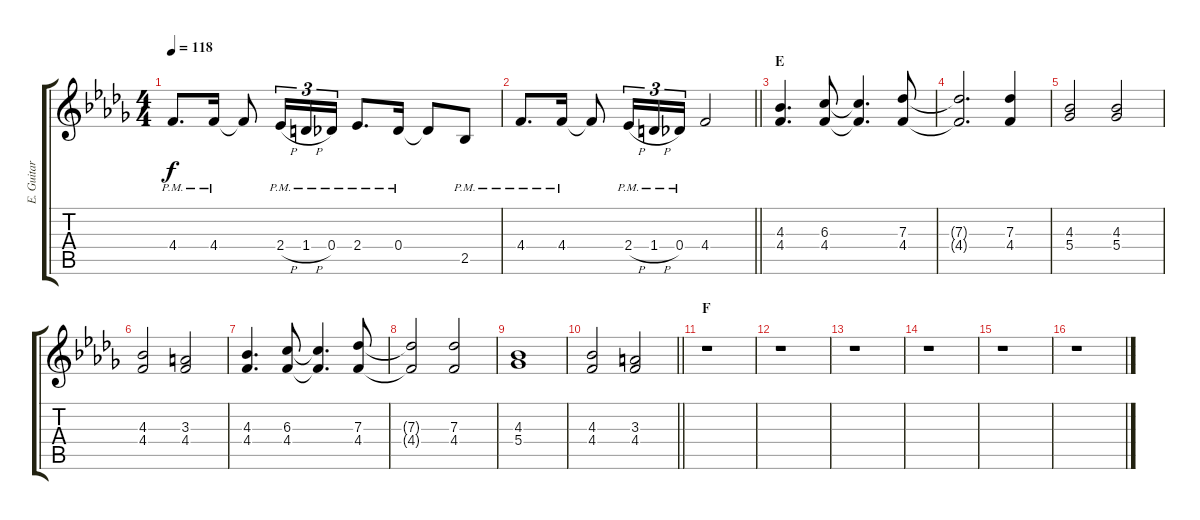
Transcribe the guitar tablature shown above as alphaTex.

\track ("E. Guitar I" "E. Guitar ") {instrument overdrivenguitar}
\staff {score tabs}
\tuning (Eb4 Bb3 Gb3 Db3 Ab2 Db2) {hide}
\ts (4 4)
\tempo 118
\clef g2
\ks db
4.4{pm}.8{d dy f} 4.4{pm}.16 4.4{t}.8 2.4{h pm}.16{tu (3 2)} 1.4{h pm}.16{tu (3 2)} 0.4{pm}.16{tu (3 2)} 2.4{pm}.8{d} 0.4{pm}.16 0.4{t}.8 2.5{pm}.8 |
\barLineRight lightlight
4.4{pm}.8{d} 4.4{pm}.16 4.4{t}.8 2.4{h pm}.16{tu (3 2)} 1.4{h pm}.16{tu (3 2)} 0.4{pm}.16{tu (3 2)} 4.4.2 |
\section ("" "E")
(4.3 4.4).4{d} (6.3 4.4).8 (6.3{t} 4.4{t}).4{d} (7.3 4.4).8 |
(7.3{t} 4.4{t}).2{d} (7.3 4.4).4 |
(4.3 5.4).2 (4.3 5.4).2 |
(4.3 4.4).2 (3.3 4.4).2 |
(4.3 4.4).4{d} (6.3 4.4).8 (6.3{t} 4.4{t}).4{d} (7.3 4.4).8 |
(7.3{t} 4.4{t}).2 (7.3 4.4).2 |
(4.3 5.4).1 |
\barLineRight lightlight
(4.3 4.4).2 (3.3 4.4).2 |
\section ("" "F")
r.1 |
r.1 |
r.1 |
r.1 |
r.1 |
r.1
